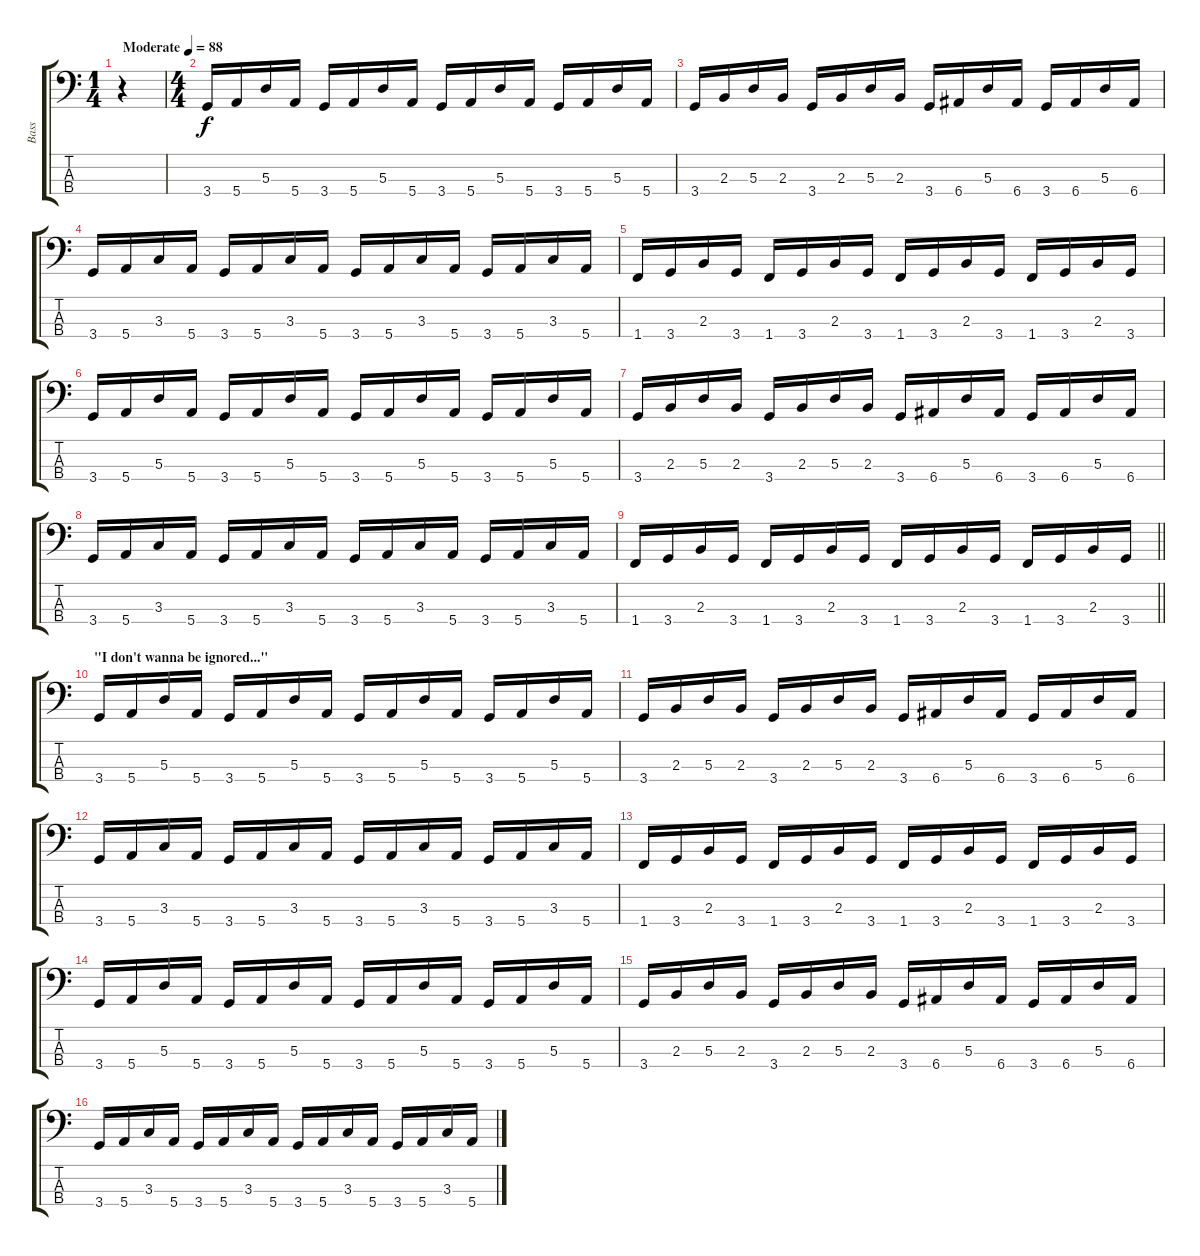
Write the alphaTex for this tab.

\track ("Bass" "Bass") {instrument synthbass2}
\staff {score tabs}
\tuning (G2 D2 A1 E1) {hide}
\ts (1 4)
\tempo (88 "Moderate")
\clef f4
\ks c
r.4{dy f instrument synthbass2} |
\ts (4 4)
3.4.16 5.4.16 5.3.16 5.4.16 3.4.16 5.4.16 5.3.16 5.4.16 3.4.16 5.4.16 5.3.16 5.4.16 3.4.16 5.4.16 5.3.16 5.4.16 |
3.4.16 2.3.16 5.3.16 2.3.16 3.4.16 2.3.16 5.3.16 2.3.16 3.4.16 6.4.16 5.3.16 6.4.16 3.4.16 6.4.16 5.3.16 6.4.16 |
3.4.16 5.4.16 3.3.16 5.4.16 3.4.16 5.4.16 3.3.16 5.4.16 3.4.16 5.4.16 3.3.16 5.4.16 3.4.16 5.4.16 3.3.16 5.4.16 |
1.4.16 3.4.16 2.3.16 3.4.16 1.4.16 3.4.16 2.3.16 3.4.16 1.4.16 3.4.16 2.3.16 3.4.16 1.4.16 3.4.16 2.3.16 3.4.16 |
3.4.16 5.4.16 5.3.16 5.4.16 3.4.16 5.4.16 5.3.16 5.4.16 3.4.16 5.4.16 5.3.16 5.4.16 3.4.16 5.4.16 5.3.16 5.4.16 |
3.4.16 2.3.16 5.3.16 2.3.16 3.4.16 2.3.16 5.3.16 2.3.16 3.4.16 6.4.16 5.3.16 6.4.16 3.4.16 6.4.16 5.3.16 6.4.16 |
3.4.16 5.4.16 3.3.16 5.4.16 3.4.16 5.4.16 3.3.16 5.4.16 3.4.16 5.4.16 3.3.16 5.4.16 3.4.16 5.4.16 3.3.16 5.4.16 |
\barLineRight lightlight
1.4.16 3.4.16 2.3.16 3.4.16 1.4.16 3.4.16 2.3.16 3.4.16 1.4.16 3.4.16 2.3.16 3.4.16 1.4.16 3.4.16 2.3.16 3.4.16 |
\section ("" "\"I don't wanna be ignored...\"")
3.4.16 5.4.16 5.3.16 5.4.16 3.4.16 5.4.16 5.3.16 5.4.16 3.4.16 5.4.16 5.3.16 5.4.16 3.4.16 5.4.16 5.3.16 5.4.16 |
3.4.16 2.3.16 5.3.16 2.3.16 3.4.16 2.3.16 5.3.16 2.3.16 3.4.16 6.4.16 5.3.16 6.4.16 3.4.16 6.4.16 5.3.16 6.4.16 |
3.4.16 5.4.16 3.3.16 5.4.16 3.4.16 5.4.16 3.3.16 5.4.16 3.4.16 5.4.16 3.3.16 5.4.16 3.4.16 5.4.16 3.3.16 5.4.16 |
1.4.16 3.4.16 2.3.16 3.4.16 1.4.16 3.4.16 2.3.16 3.4.16 1.4.16 3.4.16 2.3.16 3.4.16 1.4.16 3.4.16 2.3.16 3.4.16 |
3.4.16 5.4.16 5.3.16 5.4.16 3.4.16 5.4.16 5.3.16 5.4.16 3.4.16 5.4.16 5.3.16 5.4.16 3.4.16 5.4.16 5.3.16 5.4.16 |
3.4.16 2.3.16 5.3.16 2.3.16 3.4.16 2.3.16 5.3.16 2.3.16 3.4.16 6.4.16 5.3.16 6.4.16 3.4.16 6.4.16 5.3.16 6.4.16 |
3.4.16 5.4.16 3.3.16 5.4.16 3.4.16 5.4.16 3.3.16 5.4.16 3.4.16 5.4.16 3.3.16 5.4.16 3.4.16 5.4.16 3.3.16 5.4.16
